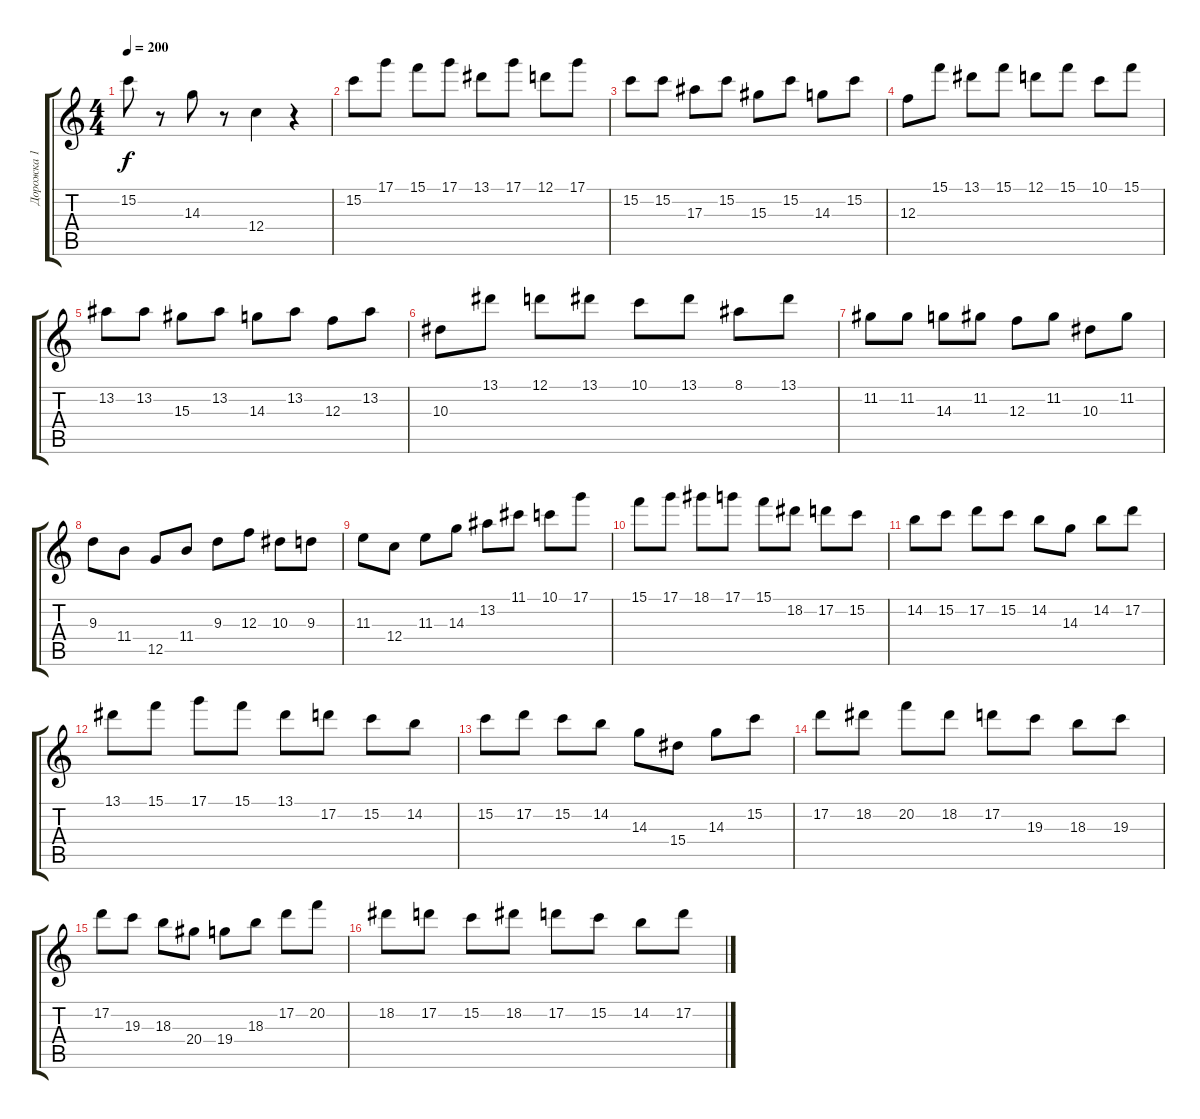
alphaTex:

\track ("Дорожка 1" "Дорожка 1") {instrument distortionguitar}
\staff {score tabs}
\tuning (D4 A3 F3 C3 G2 C2) {hide}
\ts (4 4)
\tempo 200
\clef g2
\ks c
15.2.8{dy f} r.8 14.3.8 r.8 12.4.4 r.4 |
15.2.8 17.1.8 15.1.8 17.1.8 13.1.8 17.1.8 12.1.8 17.1.8 |
15.2.8 15.2.8 17.3.8 15.2.8 15.3.8 15.2.8 14.3.8 15.2.8 |
12.3.8 15.1.8 13.1.8 15.1.8 12.1.8 15.1.8 10.1.8 15.1.8 |
13.2.8 13.2.8 15.3.8 13.2.8 14.3.8 13.2.8 12.3.8 13.2.8 |
10.3.8 13.1.8 12.1.8 13.1.8 10.1.8 13.1.8 8.1.8 13.1.8 |
11.2.8 11.2.8 14.3.8 11.2.8 12.3.8 11.2.8 10.3.8 11.2.8 |
9.3.8 11.4.8 12.5.8 11.4.8 9.3.8 12.3.8 10.3.8 9.3.8 |
11.3.8 12.4.8 11.3.8 14.3.8 13.2.8 11.1.8 10.1.8 17.1.8 |
15.1.8 17.1.8 18.1.8 17.1.8 15.1.8 18.2.8 17.2.8 15.2.8 |
14.2.8 15.2.8 17.2.8 15.2.8 14.2.8 14.3.8 14.2.8 17.2.8 |
13.1.8 15.1.8 17.1.8 15.1.8 13.1.8 17.2.8 15.2.8 14.2.8 |
15.2.8 17.2.8 15.2.8 14.2.8 14.3.8 15.4.8 14.3.8 15.2.8 |
17.2.8 18.2.8 20.2.8 18.2.8 17.2.8 19.3.8 18.3.8 19.3.8 |
17.2.8 19.3.8 18.3.8 20.4.8 19.4.8 18.3.8 17.2.8 20.2.8 |
18.2.8 17.2.8 15.2.8 18.2.8 17.2.8 15.2.8 14.2.8 17.2.8
